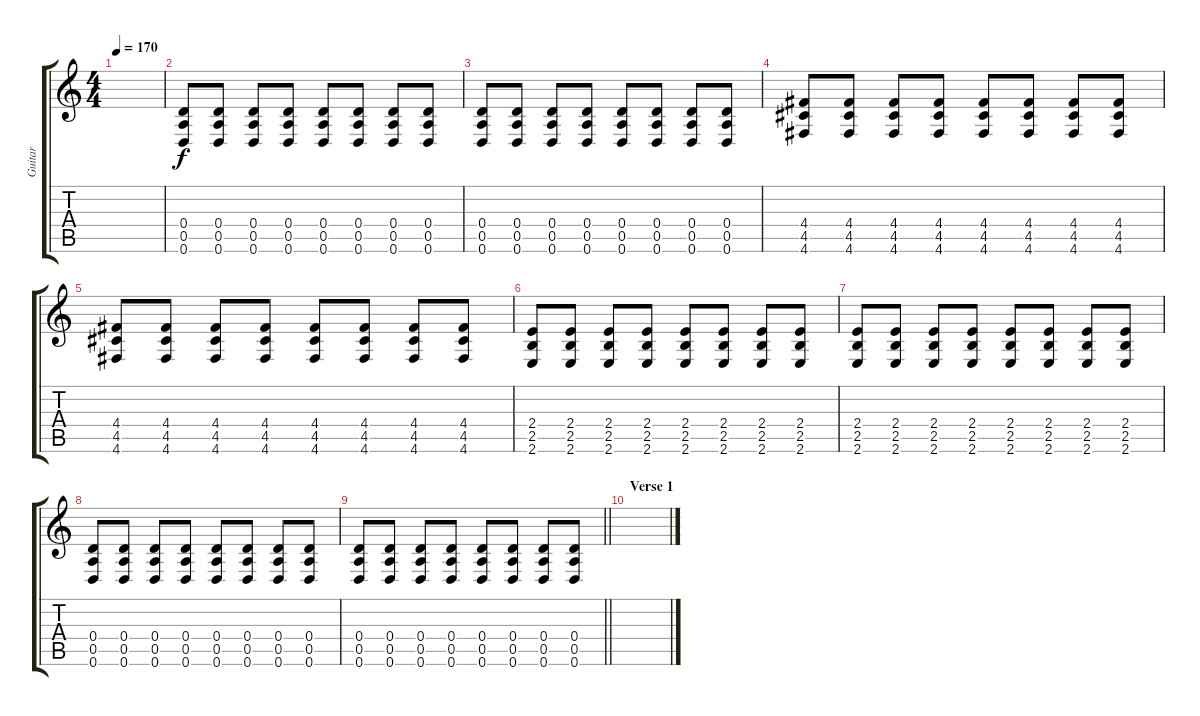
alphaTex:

\track ("Guitar" "Guitar") {instrument distortionguitar}
\staff {score tabs}
\tuning (E4 B3 G3 D3 A2 D2) {hide}
\ts (4 4)
\tempo 170
\clef g2
\ks c
|
(0.4 0.5 0.6).8 (0.4 0.5 0.6).8 (0.4 0.5 0.6).8 (0.4 0.5 0.6).8 (0.4 0.5 0.6).8 (0.4 0.5 0.6).8 (0.4 0.5 0.6).8 (0.4 0.5 0.6).8 |
(0.4 0.5 0.6).8 (0.4 0.5 0.6).8 (0.4 0.5 0.6).8 (0.4 0.5 0.6).8 (0.4 0.5 0.6).8 (0.4 0.5 0.6).8 (0.4 0.5 0.6).8 (0.4 0.5 0.6).8 |
(4.4 4.5 4.6).8 (4.4 4.5 4.6).8 (4.4 4.5 4.6).8 (4.4 4.5 4.6).8 (4.4 4.5 4.6).8 (4.4 4.5 4.6).8 (4.4 4.5 4.6).8 (4.4 4.5 4.6).8 |
(4.4 4.5 4.6).8 (4.4 4.5 4.6).8 (4.4 4.5 4.6).8 (4.4 4.5 4.6).8 (4.4 4.5 4.6).8 (4.4 4.5 4.6).8 (4.4 4.5 4.6).8 (4.4 4.5 4.6).8 |
(2.4 2.5 2.6).8 (2.4 2.5 2.6).8 (2.4 2.5 2.6).8 (2.4 2.5 2.6).8 (2.4 2.5 2.6).8 (2.4 2.5 2.6).8 (2.4 2.5 2.6).8 (2.4 2.5 2.6).8 |
(2.4 2.5 2.6).8 (2.4 2.5 2.6).8 (2.4 2.5 2.6).8 (2.4 2.5 2.6).8 (2.4 2.5 2.6).8 (2.4 2.5 2.6).8 (2.4 2.5 2.6).8 (2.4 2.5 2.6).8 |
(0.4 0.5 0.6).8 (0.4 0.5 0.6).8 (0.4 0.5 0.6).8 (0.4 0.5 0.6).8 (0.4 0.5 0.6).8 (0.4 0.5 0.6).8 (0.4 0.5 0.6).8 (0.4 0.5 0.6).8 |
\barLineRight lightlight
(0.4 0.5 0.6).8 (0.4 0.5 0.6).8 (0.4 0.5 0.6).8 (0.4 0.5 0.6).8 (0.4 0.5 0.6).8 (0.4 0.5 0.6).8 (0.4 0.5 0.6).8 (0.4 0.5 0.6).8 |
\section ("" "Verse 1")
